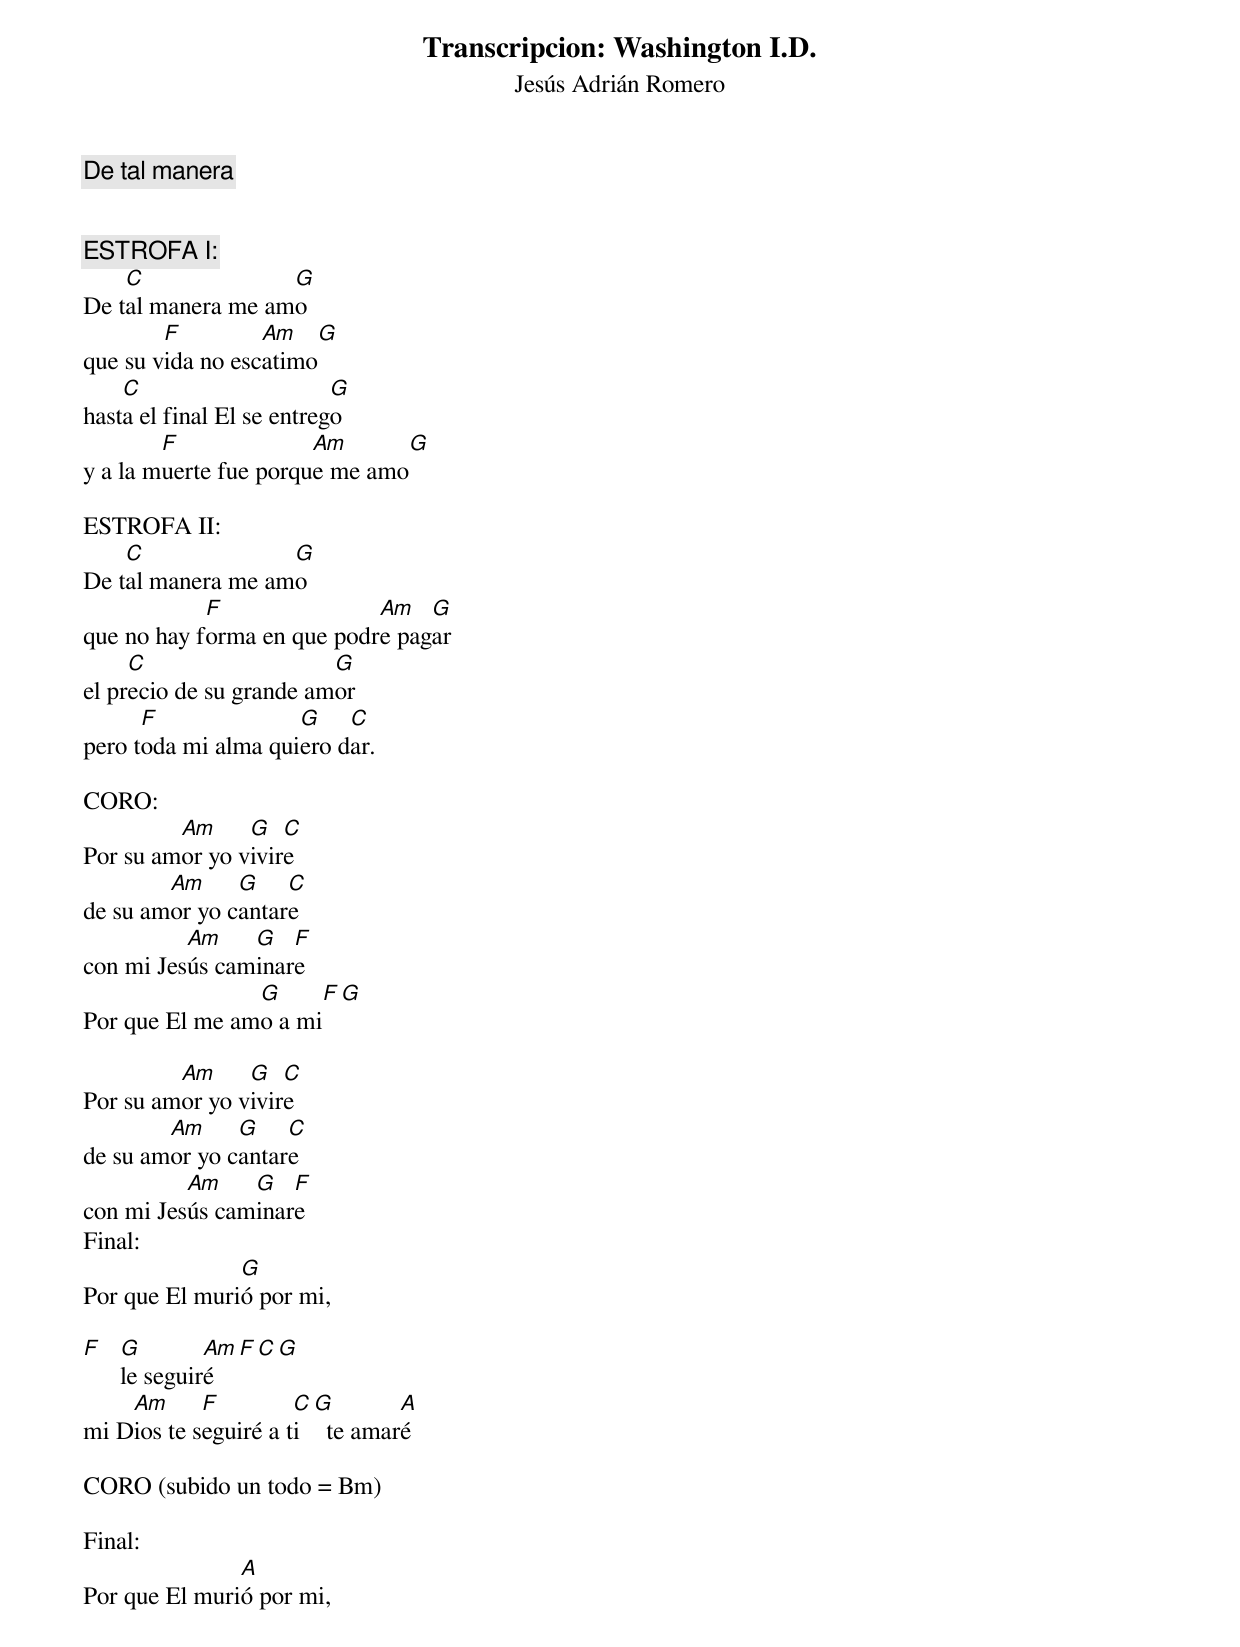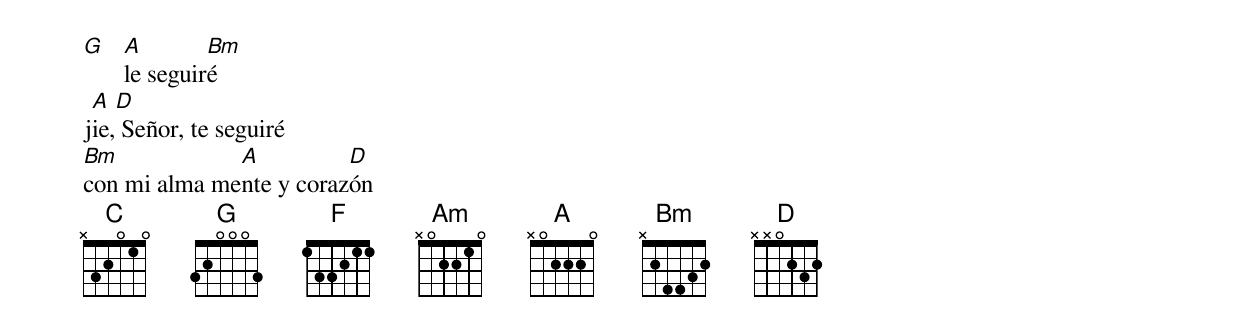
Transcripcion: Washington I.D.
Jesús Adrián Romero
De tal manera


ESTROFA I:
    C              G
De tal manera me amo
        F         Am   G
que su vida no escatimo
    C                      G
hasta el final El se entrego
        F              Am      G
y a la muerte fue porque me amo

ESTROFA II:
    C              G
De tal manera me amo
            F               Am   G
que no hay forma en que podre pagar
     C                   G
el precio de su grande amor
      F              G    C
pero toda mi alma quiero dar.

CORO:
         Am     G   C
Por su amor yo vivire
        Am     G    C
de su amor yo cantare
          Am    G   F
con mi Jesús caminare
                G     F  G
Por que El me amo a mi

         Am     G   C
Por su amor yo vivire
        Am     G    C
de su amor yo cantare
          Am    G   F
con mi Jesús caminare
Final:
               G
Por que El murió por mi,

F  G        Am F C G
   le seguiré
    Am      F         C G        A
mi Dios te seguiré a ti   te amaré

CORO (subido un todo = Bm)

Final:
               A
Por que El murió por mi,
G  A        Bm
   le seguiré
 A  D
jie, Señor, te seguiré
Bm            A          D
con mi alma mente y corazón
